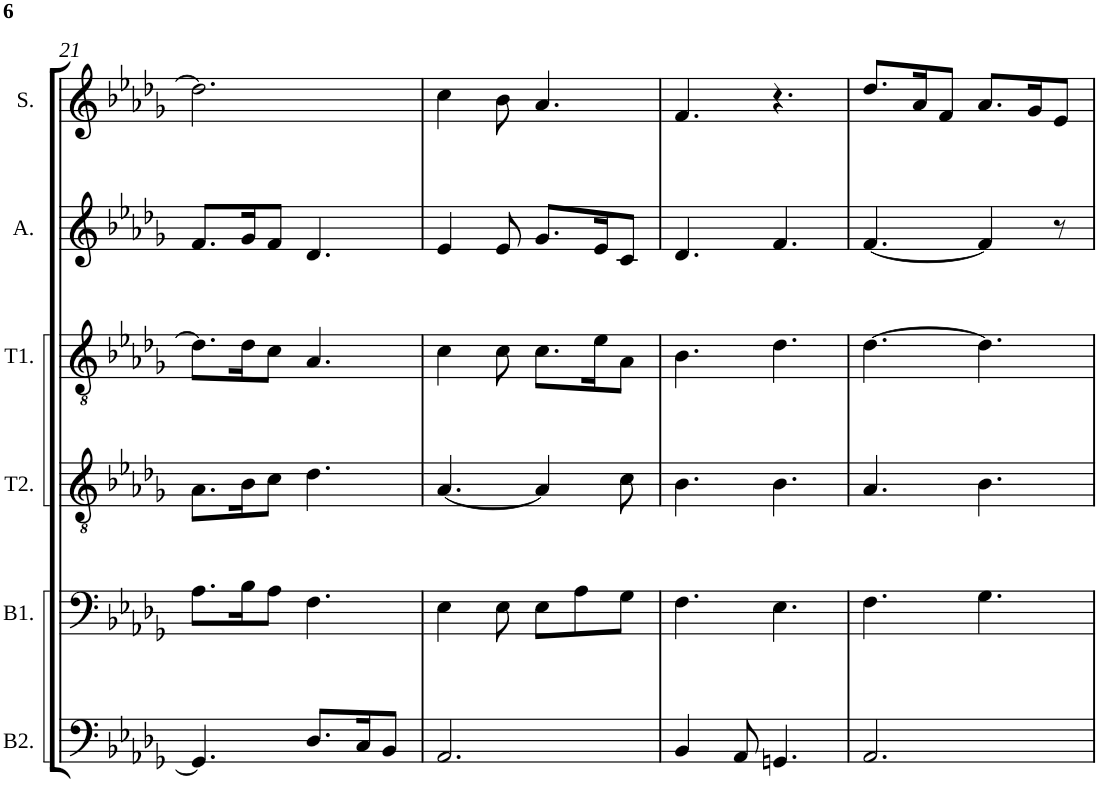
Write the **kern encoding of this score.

**kern	**kern	**kern	**kern	**kern	**kern
*part6	*part5	*part4	*part3	*part2	*part1
*staff6	*staff5	*staff4	*staff3	*staff2	*staff1
*I"Bass 2	*I"Bass 1	*I"Tenor 2	*I"Tenor 1	*I"Alto	*I"Soprano
*I'B2.	*I'B1.	*I'T2.	*I'T1.	*I'A.	*I'S.
!!LO:PB:g=z
*clefF4	*clefF4	*clefGv2	*clefGv2	*clefG2	*clefG2
*k[b-e-a-d-g-]	*k[b-e-a-d-g-]	*k[b-e-a-d-g-]	*k[b-e-a-d-g-]	*k[b-e-a-d-g-]	*k[b-e-a-d-g-]
*D-:	*D-:	*D-:	*D-:	*D-:	*D-:
*M6/8	*M6/8	*M6/8	*M6/8	*M6/8	*M6/8
=21	=21	=21	=21	=21	=21
4.GG-/]	8.A-\L	8.A-\L	8.d-\L]	8.f/L	2.dd-\]
.	16B-\K	16B-\K	16d-\K	16g-/K	.
.	8A-\J	8c\J	8c\J	8f/J	.
8.D-/L	4.F\	4.d-\	4.A-/	4.d-/	.
16C/K	.	.	.	.	.
8BB-/J	.	.	.	.	.
=22	=22	=22	=22	=22	=22
2.AA-/	4E-\	[4.A-/	4c\	4e-/	4cc\
.	8E-\	.	8c\	8e-/	8b-\
.	8E-\L	4A-/]	8.c\L	8.g-/L	4.a-/
.	8A-\	.	.	.	.
.	.	.	16e-\K	16e-/K	.
.	8G-\J	8c\	8A-\J	8c/J	.
=23	=23	=23	=23	=23	=23
4BB-/	4.F\	4.B-\	4.B-\	4.d-/	4.f/
8AA-/	.	.	.	.	.
4.GGn/	4.E-\	4.B-\	4.d-\	4.f/	4.r
=24	=24	=24	=24	=24	=24
2.AA-/	4.F\	4.A-/	[4.d-\	[4.f/	8.dd-/L
.	.	.	.	.	16a-/K
.	.	.	.	.	8f/J
.	4.G-\	4.B-\	4.d-\]	4f/]	8.a-/L
.	.	.	.	.	16g-/K
.	.	.	.	8r	8e-/J
=	=	=	=	=	=
*-	*-	*-	*-	*-	*-
